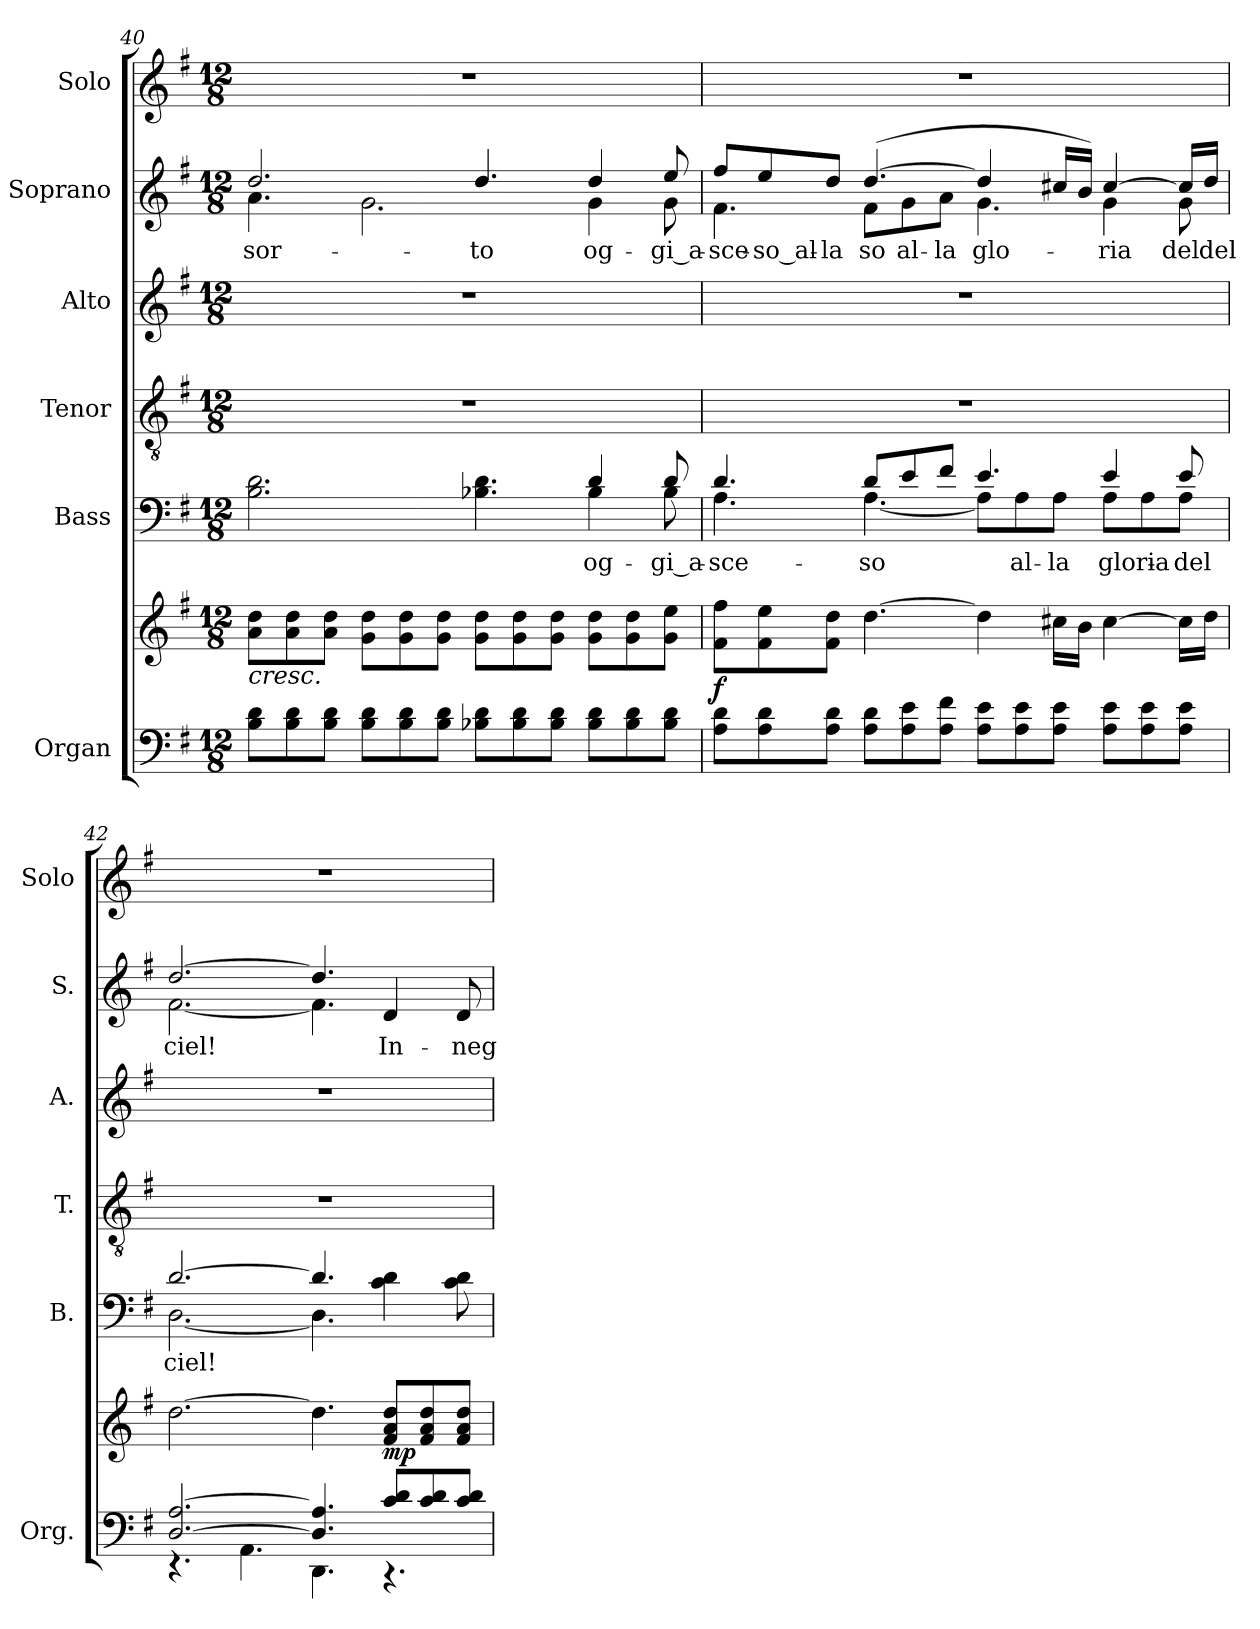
**kern	**kern	**dynam	**kern	**text	**kern	**kern	**kern	**text	**kern
*part6	*part6	*part6	*part5	*part5	*part4	*part3	*part2	*part2	*part1
*staff7	*staff6	*staff6/7	*staff5	*staff5	*staff4	*staff3	*staff2	*staff2	*staff1
*I"Organ	*	*	*I"Bass	*	*I"Tenor	*I"Alto	*I"Soprano	*	*I"Solo
*I'Org.	*	*	*I'B.	*	*I'T.	*I'A.	*I'S.	*	*I'Solo
*clefF4	*clefG2	*	*clefF4	*	*clefGv2	*clefG2	*clefG2	*	*clefG2
*	*	*	*	*	*ITrd7c12	*	*	*	*
*k[f#]	*k[f#]	*	*k[f#]	*	*k[f#]	*k[f#]	*k[f#]	*	*k[f#]
*G:	*G:	*	*G:	*	*G:	*G:	*G:	*	*G:
*M12/8	*M12/8	*	*M12/8	*	*M12/8	*M12/8	*M12/8	*	*M12/8
=40	=40	=40	=40	=40	=40	=40	=40	=40	=40
*	*	*	*^	*	*	*	*	*	*
!	!	!	!	!	!	!LO:N:vis=1	!LO:N:vis=1	!	!	!
!	!LO:TX:b:i:t=cresc.	!	!	!	!	!	!	!	!	!
!	!	!	!	!	!	!	!	!	!LO:LY:b:color=#000000	!LO:N:vis=1
*	*	*	*	*	*	*	*	*^	*	*
8Bi\ 8diL	8ai\ 8ddiL	.	2.Bi\ 2.di	8ryy	.	1.r	1.r	2.ddi/	4.ai\	-sor-	1.r
*	*	*	*v	*v	*	*	*	*	*	*	*
8Bi\ 8di	8ai\ 8ddi	.	.	.	.	.	.	.	.	.
8Bi\ 8diJ	8ai\ 8ddiJ	.	.	.	.	.	.	.	.	.
8Bi\ 8diL	8gi\ 8ddiL	.	.	.	.	.	.	2.gi\	.	.
8Bi\ 8di	8gi\ 8ddi	.	.	.	.	.	.	.	.	.
8Bi\ 8diJ	8gi\ 8ddiJ	.	.	.	.	.	.	.	.	.
!	!	!	!	!	!	!	!	!	!LO:LY:b:color=#000000	!
8B-Xi\ 8diL	8gi\ 8ddiL	.	4.B-Xi\ 4.di	.	.	.	4.ddi/	.	-to	.
8B-i\ 8di	8gi\ 8ddi	.	.	.	.	.	.	.	.	.
8B-i\ 8diJ	8gi\ 8ddiJ	.	.	.	.	.	.	.	.	.
*	*	*	*^	*	*	*	*	*	*	*
!	!	!	!	!	!LO:LY:b:color=#000000	!	!	!	!	!	!
!	!	!	!	!	!	!	!	!	!	!LO:LY:a:color=#000000	!
!	!	!	!	!	!	!	!	!	!	!LO:LY:b:color=#000000	!
8B-i\ 8diL	8gi\ 8ddiL	.	4di/	4B-i\	-og-	.	.	4ddi/	4gi\	og-	.
8B-i\ 8di	8gi\ 8ddi	.	.	.	.	.	.	.	.	.	.
!	!	!	!	!	!LO:LY:b:color=#000000	!	!	!	!	!	!
!	!	!	!	!	!	!	!	!	!	!LO:LY:a:color=#000000	!
!	!	!	!	!	!	!	!	!	!	!LO:LY:b:color=#000000	!
8B-i\ 8diJ	8gi\ 8eeiJ	.	8di/	8B-i\	-gi_a-	.	.	8eei/	8gi\	-gi_a-	.
=41	=41	=41	=41	=41	=41	=41	=41	=41	=41	=41	=41
!	!	!	!	!	!LO:LY:b:color=#000000	!LO:N:vis=1	!LO:N:vis=1	!	!	!	!
!	!	!	!	!	!	!	!	!	!	!LO:LY:a:color=#000000	!
!	!	!	!	!	!	!	!	!	!	!LO:LY:b:color=#000000	!LO:N:vis=1
8Ai\ 8diL	8f#i\ 8ff#iL	f	4.di/	4.Ai\	-sce-	1.r	1.r	8ff#i/L	4.f#i\	-sce-	1.r
!	!	!	!	!	!	!	!	!	!	!LO:LY:a:color=#000000	!
8Ai\ 8di	8f#i\ 8eei	.	.	.	.	.	.	8eei/	.	-so_al-	.
!	!	!	!	!	!	!	!	!	!	!LO:LY:a:color=#000000	!
8Ai\ 8diJ	8f#i\ 8ddiJ	.	.	.	.	.	.	8ddi/J	.	-la	.
!	!	!	!	!	!LO:LY:b:color=#000000	!	!	!	!	!	!
!	!	!	!	!	!	!	!	!	!	!LO:LY:a:color=#000000	!
!	!	!	!	!	!	!	!	!	!	!LO:LY:b:color=#000000	!
8Ai\ 8diL	[>4.ddi\	.	8di/L	[<4.Ai\	-so	.	.	([>4.ddi/	8f#i\L	-so	.
!	!	!	!	!	!	!	!	!	!	!LO:LY:b:color=#000000	!
8Ai\ 8ei	.	.	8ei/	.	.	.	.	.	8gi\	al-	.
!	!	!	!	!	!	!	!	!	!	!LO:LY:b:color=#000000	!
8Ai\ 8f#iJ	.	.	8f#i/J	.	.	.	.	.	8ai\J	-la	.
!	!	!	!	!	!	!	!	!	!	!LO:LY:b:color=#000000	!
8Ai\ 8eiL	4ddi\]	.	4.ei/	8Ai\L]	.	.	.	4ddi/]	4.gi\	glo-	.
!	!	!	!	!	!LO:LY:b:color=#000000	!	!	!	!	!	!
8Ai\ 8ei	.	.	.	8Ai\	al-	.	.	.	.	.	.
!	!	!	!	!	!LO:LY:b:color=#000000	!	!	!	!	!	!
8Ai\ 8eiJ	16cc#Xi\LL	.	.	8Ai\J	-la	.	.	16cc#Xi/LL	.	.	.
.	16bi\JJ	.	.	.	.	.	.	16bi/JJ)	.	.	.
!	!	!	!	!	!LO:LY:b:color=#000000	!	!	!	!	!	!
!	!	!	!	!	!	!	!	!	!	!LO:LY:a:color=#000000	!
!	!	!	!	!	!	!	!	!	!	!LO:LY:b:color=#000000	!
8Ai\ 8eiL	[>4cc#i\	.	4ei/	8Ai\L	glo-	.	.	[>4cc#i/	4gi\	-ria	.
!	!	!	!	!	!LO:LY:b:color=#000000	!	!	!	!	!	!
8Ai\ 8ei	.	.	.	8Ai\	-ria	.	.	.	.	.	.
!	!	!	!	!	!LO:LY:b:color=#000000	!	!	!	!	!	!
!	!	!	!	!	!	!	!	!	!	!LO:LY:b:color=#000000	!
8Ai\ 8eiJ	16cc#i\LL]	.	8ei/	8Ai\J	del	.	.	16cc#i/LL]	8gi\	del	.
!	!	!	!	!	!	!	!	!	!	!LO:LY:a:color=#000000	!
.	16ddi\JJ	.	.	.	.	.	.	16ddi/JJ	.	del	.
!!LO:LB:g=z
=42	=42	=42	=42	=42	=42	=42	=42	=42	=42	=42	=42
*^	*	*	*	*	*	*	*	*	*	*	*
!	!	!	!	!	!	!LO:LY:b:color=#000000	!LO:N:vis=1	!LO:N:vis=1	!	!	!	!
!	!	!	!	!	!	!	!	!	!	!	!LO:LY:a:color=#000000	!
!	!	!	!	!	!	!	!	!	!	!	!LO:LY:b:color=#000000	!LO:N:vis=1
[>2.Di/ [>2.Ai	4.r	[>2.ddi\	.	[>2.di/	[<2.Di\	ciel!	1.r	1.r	[>2.ddi/	[<2.f#i\	ciel!	1.r
.	4.AAi\	.	.	.	.	.	.	.	.	.	.	.
4.Di/] 4.Ai]	4.DDi\	4.ddi\]	.	4.di/]	4.Di\]	.	.	.	4.ddi/]	4.f#i\]	.	.
!	!	!	!	!	!	!	!	!	!	!	!LO:LY:b:color=#000000	!
8ci/ 8diL	4.r	8f#i/ 8ai 8ddiL	mp	4ci\ 4di	4.ryy	.	.	.	4di/	4.ryy	In-	.
8ci/ 8di	.	8f#i/ 8ai 8ddi	.	.	.	.	.	.	.	.	.	.
!	!	!	!	!	!	!	!	!	!	!	!LO:LY:b:color=#000000	!
8ci/ 8diJ	.	8f#i/ 8ai 8ddiJ	.	8ci\ 8di	.	.	.	.	8di/	.	-neg-	.
*v	*v	*	*	*v	*v	*	*	*	*v	*v	*	*
=	=	=	=	=	=	=	=	=	=
*-	*-	*-	*-	*-	*-	*-	*-	*-	*-
